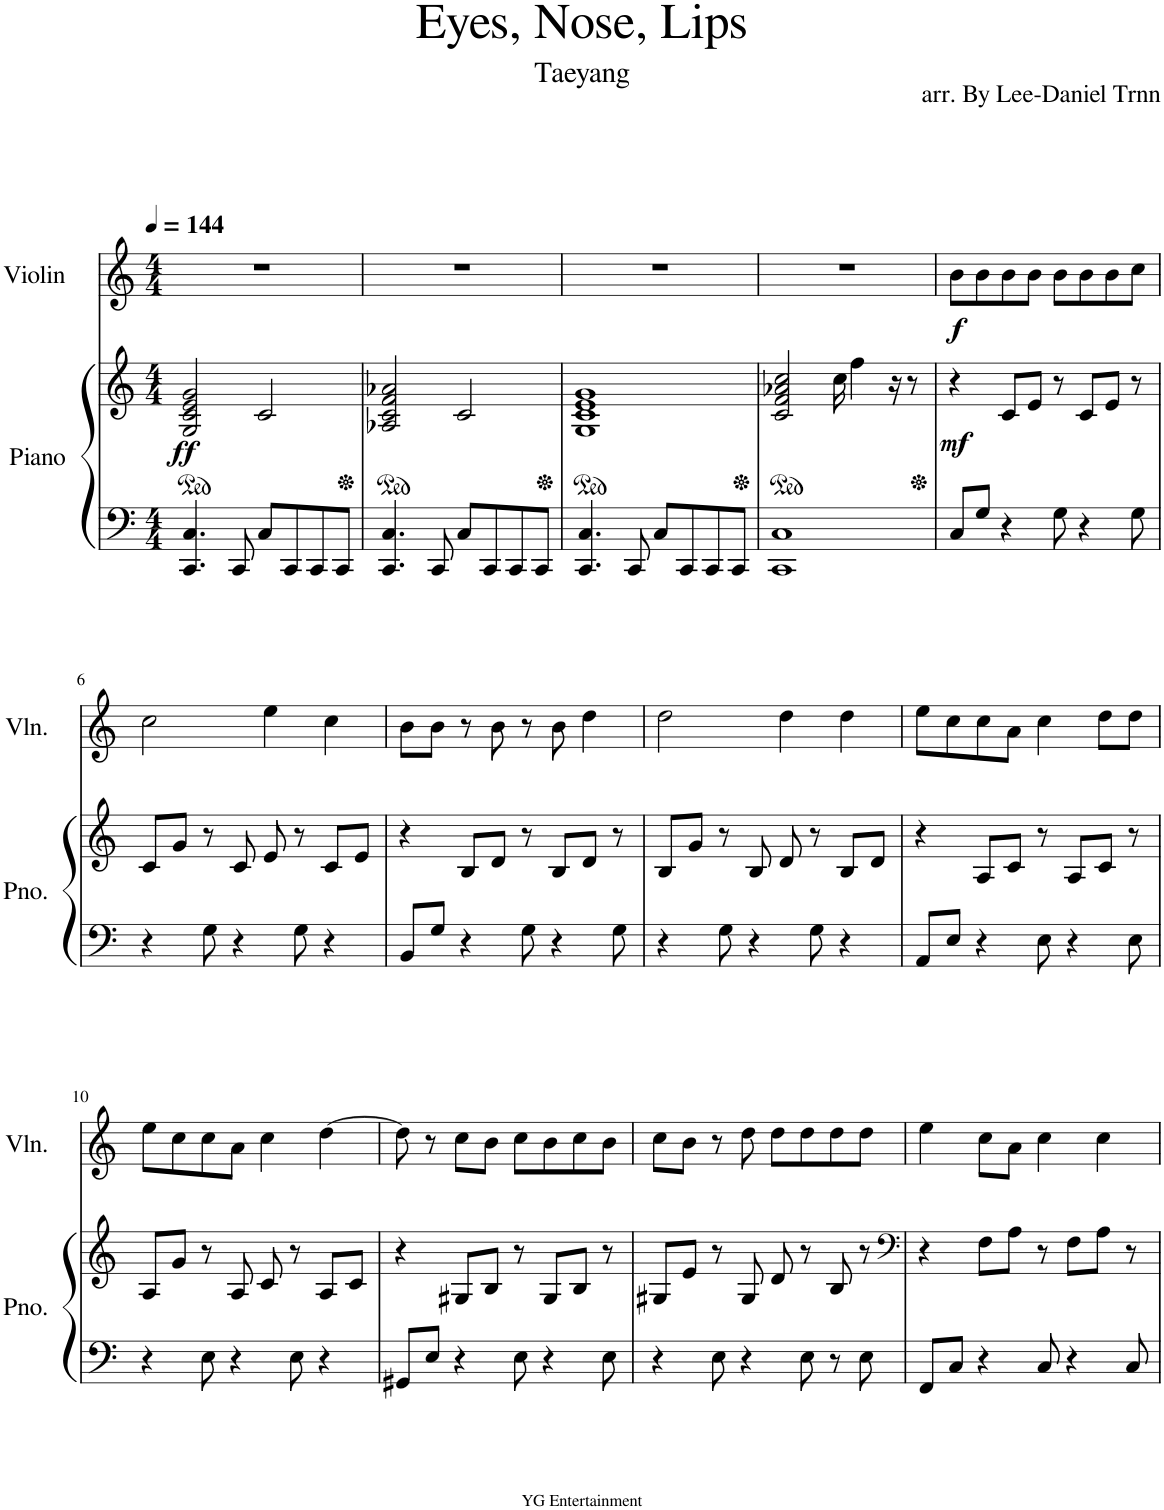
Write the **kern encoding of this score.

**kern	**kern	**dynam	**kern	**dynam
*part2	*part2	*part2	*part1	*part1
*staff3	*staff2	*staff2/3	*staff1	*staff1
*I"Piano	*	*	*I"Violin	*
*I'Pno.	*	*	*I'Vln.	*
*clefF4	*clefG2	*	*clefG2	*
*k[]	*k[]	*	*k[]	*
*M4/4	*M4/4	*	*M4/4	*
*MM144	*MM144	*	*MM144	*
*	*ped	*	*	*
=1	=1	=1	=1	=1
!	!	!LO:DY:b	!	!
4.CC/ 4.C/	2G/ 2c/ 2e/ 2g/	ff	1r	.
8CC/	.	.	.	.
8C/L	2c/	.	.	.
8CC/	.	.	.	.
8CC/	.	.	.	.
8CC/J	.	.	.	.
=2	=2	=2	=2	=2
*	*Xped	*	*	*
*	*ped	*	*	*
4.CC/ 4.C/	2A-X/ 2c/ 2f/ 2a-X/	.	1r	.
8CC/	.	.	.	.
8C/L	2c/	.	.	.
8CC/	.	.	.	.
8CC/	.	.	.	.
8CC/J	.	.	.	.
=3	=3	=3	=3	=3
*	*Xped	*	*	*
*	*ped	*	*	*
4.CC/ 4.C/	1G 1c 1e 1g	.	1r	.
8CC/	.	.	.	.
8C/L	.	.	.	.
8CC/	.	.	.	.
8CC/	.	.	.	.
8CC/J	.	.	.	.
=4	=4	=4	=4	=4
*	*Xped	*	*	*
*	*ped	*	*	*
1CC 1C	2c/ 2f/ 2a-X/ 2cc/	.	1r	.
.	16cc\	.	.	.
.	4ff\	.	.	.
.	16r	.	.	.
.	8r	.	.	.
=5	=5	=5	=5	=5
*	*Xped	*	*	*
!	!	!LO:DY:b	!	!LO:DY:b
8C/L	4r	mf	8b\L	f
8G/J	.	.	8b\	.
4r	8c/L	.	8b\	.
.	8e/J	.	8b\J	.
8G\	8r	.	8b\L	.
4r	8c/L	.	8b\	.
.	8e/J	.	8b\	.
8G\	8r	.	8cc\J	.
!!LO:LB:g=z
=6	=6	=6	=6	=6
4r	8c/L	.	2cc\	.
.	8g/J	.	.	.
8G\	8r	.	.	.
4r	8c/	.	.	.
.	8e/	.	4ee\	.
8G\	8r	.	.	.
4r	8c/L	.	4cc\	.
.	8e/J	.	.	.
=7	=7	=7	=7	=7
8BB/L	4r	.	8b\L	.
8G/J	.	.	8b\J	.
4r	8B/L	.	8r	.
.	8d/J	.	8b\	.
8G\	8r	.	8r	.
4r	8B/L	.	8b\	.
.	8d/J	.	4dd\	.
8G\	8r	.	.	.
=8	=8	=8	=8	=8
4r	8B/L	.	2dd\	.
.	8g/J	.	.	.
8G\	8r	.	.	.
4r	8B/	.	.	.
.	8d/	.	4dd\	.
8G\	8r	.	.	.
4r	8B/L	.	4dd\	.
.	8d/J	.	.	.
=9	=9	=9	=9	=9
8AA/L	4r	.	8ee\L	.
8E/J	.	.	8cc\	.
4r	8A/L	.	8cc\	.
.	8c/J	.	8a\J	.
8E\	8r	.	4cc\	.
4r	8A/L	.	.	.
.	8c/J	.	8dd\L	.
8E\	8r	.	8dd\J	.
!!LO:LB:g=z
=10	=10	=10	=10	=10
4r	8A/L	.	8ee\L	.
.	8g/J	.	8cc\	.
8E\	8r	.	8cc\	.
4r	8A/	.	8a\J	.
.	8c/	.	4cc\	.
8E\	8r	.	.	.
4r	8A/L	.	[4dd\	.
.	8c/J	.	.	.
=11	=11	=11	=11	=11
8GG#X/L	4r	.	8dd\]	.
8E/J	.	.	8r	.
4r	8G#X/L	.	8cc\L	.
.	8B/J	.	8b\J	.
8E\	8r	.	8cc\L	.
4r	8G#/L	.	8b\	.
.	8B/J	.	8cc\	.
8E\	8r	.	8b\J	.
=12	=12	=12	=12	=12
4r	8G#X/L	.	8cc\L	.
.	8e/J	.	8b\J	.
8E\	8r	.	8r	.
4r	8G#/	.	8dd\	.
.	8d/	.	8dd\L	.
8E\	8r	.	8dd\	.
8r	8B/	.	8dd\	.
8E\	8r	.	8dd\J	.
=13	=13	=13	=13	=13
*	*clefF4	*	*	*
8FF/L	4r	.	4ee\	.
8C/J	.	.	.	.
4r	8F\L	.	8cc\L	.
.	8A\J	.	8a\J	.
8C/	8r	.	4cc\	.
4r	8F\L	.	.	.
.	8A\J	.	4cc\	.
8C/	8r	.	.	.
=	=	=	=	=
*-	*-	*-	*-	*-
